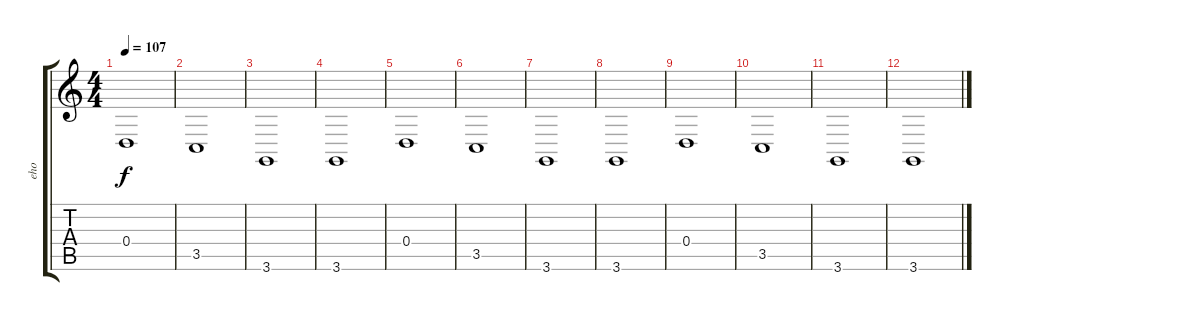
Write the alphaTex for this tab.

\track ("eho" "eho") {instrument pad8sweep}
\staff {score tabs}
\tuning (E4 B3 G3 D3 A2 E2) {hide}
\ts (4 4)
\tempo 107
\clef g2
\ks c
0.4.1{dy f} |
3.5.1 |
3.6.1 |
3.6.1 |
0.4.1 |
3.5.1 |
3.6.1 |
3.6.1 |
0.4.1{volume 8 balance 5} |
3.5.1 |
3.6.1 |
3.6.1
